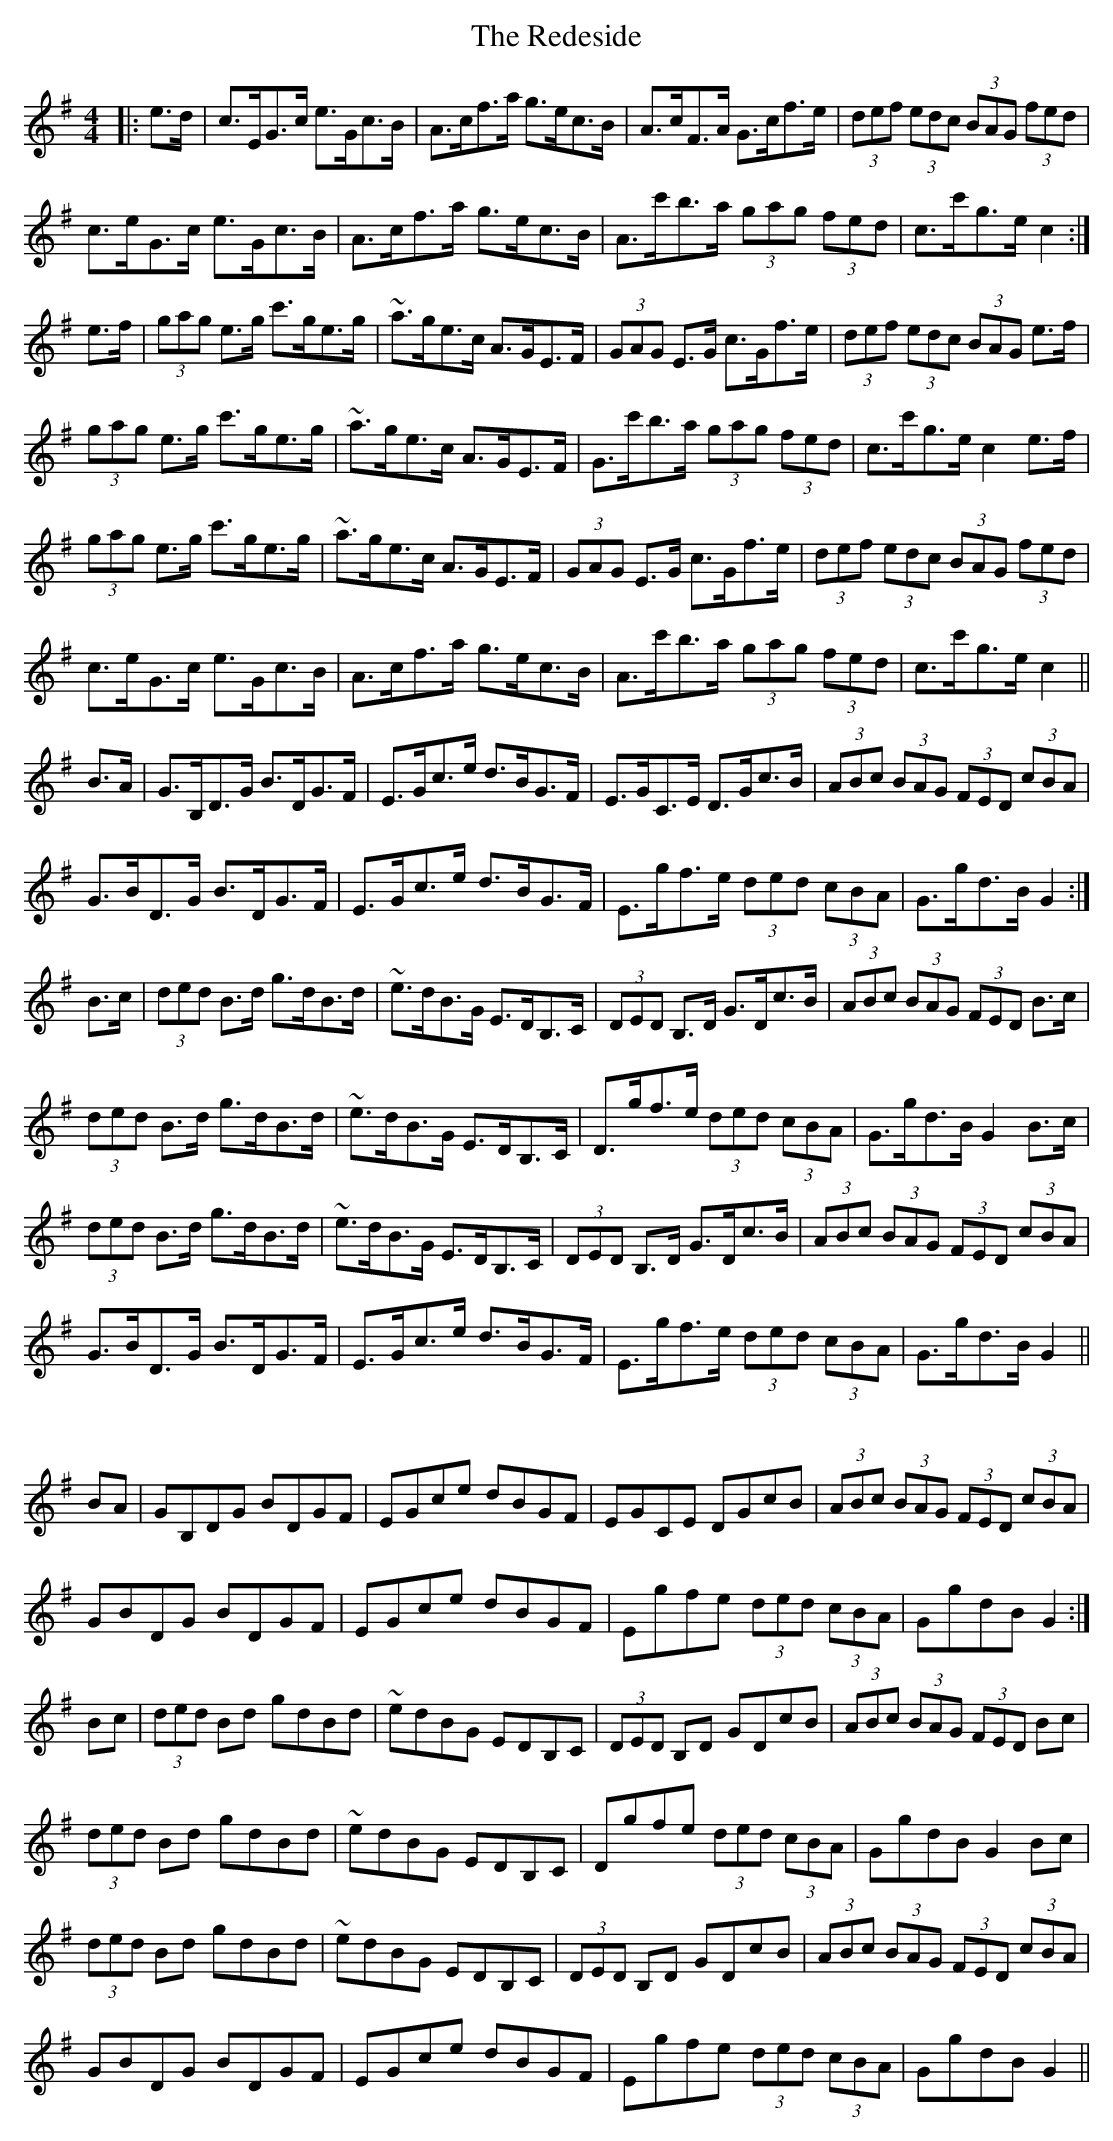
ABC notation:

X:1
T: The Redeside
M: 4/4
L: 1/8
K: Gmaj
|:e>d|c>EG>c e>Gc>B|A>cf>a g>ec>B|A>cF>A G>cf>e|(3def (3edc (3BAG (3fed|
c>eG>c e>Gc>B|A>cf>a g>ec>B|A>c'b>a (3gag (3fed|c>c'g>e c2:|
e>f|(3gag e>g c'>ge>g|~a>ge>c A>GE>F|(3GAG E>G c>Gf>e|(3def (3edc (3BAG e>f|
(3gag e>g c'>ge>g|~a>ge>c A>GE>F|G>c'b>a (3gag (3fed|c>c'g>e c2e>f|
(3gag e>g c'>ge>g|~a>ge>c A>GE>F|(3GAG E>G c>Gf>e|(3def (3edc (3BAG (3fed|
c>eG>c e>Gc>B|A>cf>a g>ec>B|A>c'b>a (3gag (3fed|c>c'g>e c2||
B>A|G>B,D>G B>DG>F|E>Gc>e d>BG>F|E>GC>E D>Gc>B|(3ABc (3BAG (3FED (3cBA|
G>BD>G B>DG>F|E>Gc>e d>BG>F|E>gf>e (3ded (3cBA|G>gd>B G2:|
B>c|(3ded B>d g>dB>d|~e>dB>G E>DB,>C|(3DED B,>D G>Dc>B|(3ABc (3BAG (3FED B>c|
(3ded B>d g>dB>d|~e>dB>G E>DB,>C|D>gf>e (3ded (3cBA|G>gd>B G2B>c|
(3ded B>d g>dB>d|~e>dB>G E>DB,>C|(3DED B,>D G>Dc>B|(3ABc (3BAG (3FED (3cBA|
G>BD>G B>DG>F|E>Gc>e d>BG>F|E>gf>e (3ded (3cBA|G>gd>B G2||
BA|GB,DG BDGF|EGce dBGF|EGCE DGcB|(3ABc (3BAG (3FED (3cBA|
GBDG BDGF|EGce dBGF|Egfe (3ded (3cBA|GgdB G2:|
Bc|(3ded Bd gdBd|~edBG EDB,C|(3DED B,D GDcB|(3ABc (3BAG (3FED Bc|
(3ded Bd gdBd|~edBG EDB,C|Dgfe (3ded (3cBA|GgdB G2Bc|
(3ded Bd gdBd|~edBG EDB,C|(3DED B,D GDcB|(3ABc (3BAG (3FED (3cBA|
GBDG BDGF|EGce dBGF|Egfe (3ded (3cBA|GgdB G2||
